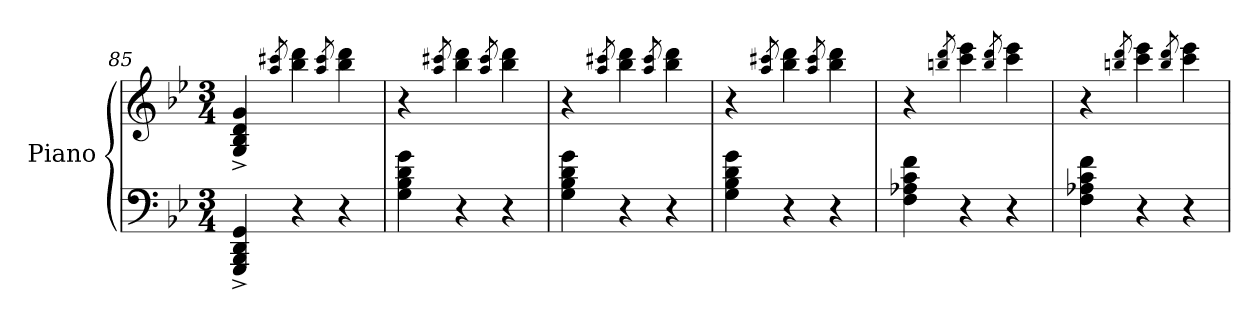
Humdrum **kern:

**kern	**kern
*part1	*part1
*staff2	*staff1
*I"Piano	*
*I'Pno	*
*clefF4	*clefG2
*k[b-e-]	*k[b-e-]
*B-:	*B-:
*M3/4	*M3/4
=85	=85
4GGG/^< 4BBB-/^< 4DD/^< 4GG/^<	4G/^> 4B-/^> 4d/^> 4g/^>
.	8qaa/ 8qccc#X/
4r	4bb-\ 4ddd\
.	8qaa/ 8qccc#/
4r	4bb-\ 4ddd\
!!LO:LB:g=z
=86	=86
4G\ 4B-\ 4d\ 4g\	4r
.	8qaa/ 8qccc#X/
4r	4bb-\ 4ddd\
.	8qaa/ 8qccc#/
4r	4bb-\ 4ddd\
=87	=87
4G\ 4B-\ 4d\ 4g\	4r
.	8qaa/ 8qccc#X/
4r	4bb-\ 4ddd\
.	8qaa/ 8qccc#/
4r	4bb-\ 4ddd\
=88	=88
4G\ 4B-\ 4d\ 4g\	4r
.	8qaa/ 8qccc#X/
4r	4bb-\ 4ddd\
.	8qaa/ 8qccc#/
4r	4bb-\ 4ddd\
=89	=89
4F\ 4A-X\ 4c\ 4f\	4r
.	8qbbn/ 8qddd/
4r	4ccc\ 4eee-\
.	8qbb/ 8qddd/
4r	4ccc\ 4eee-\
=90	=90
4F\ 4A-X\ 4c\ 4f\	4r
.	8qbbn/ 8qddd/
4r	4ccc\ 4eee-\
.	8qbb/ 8qddd/
4r	4ccc\ 4eee-\
=	=
*-	*-
